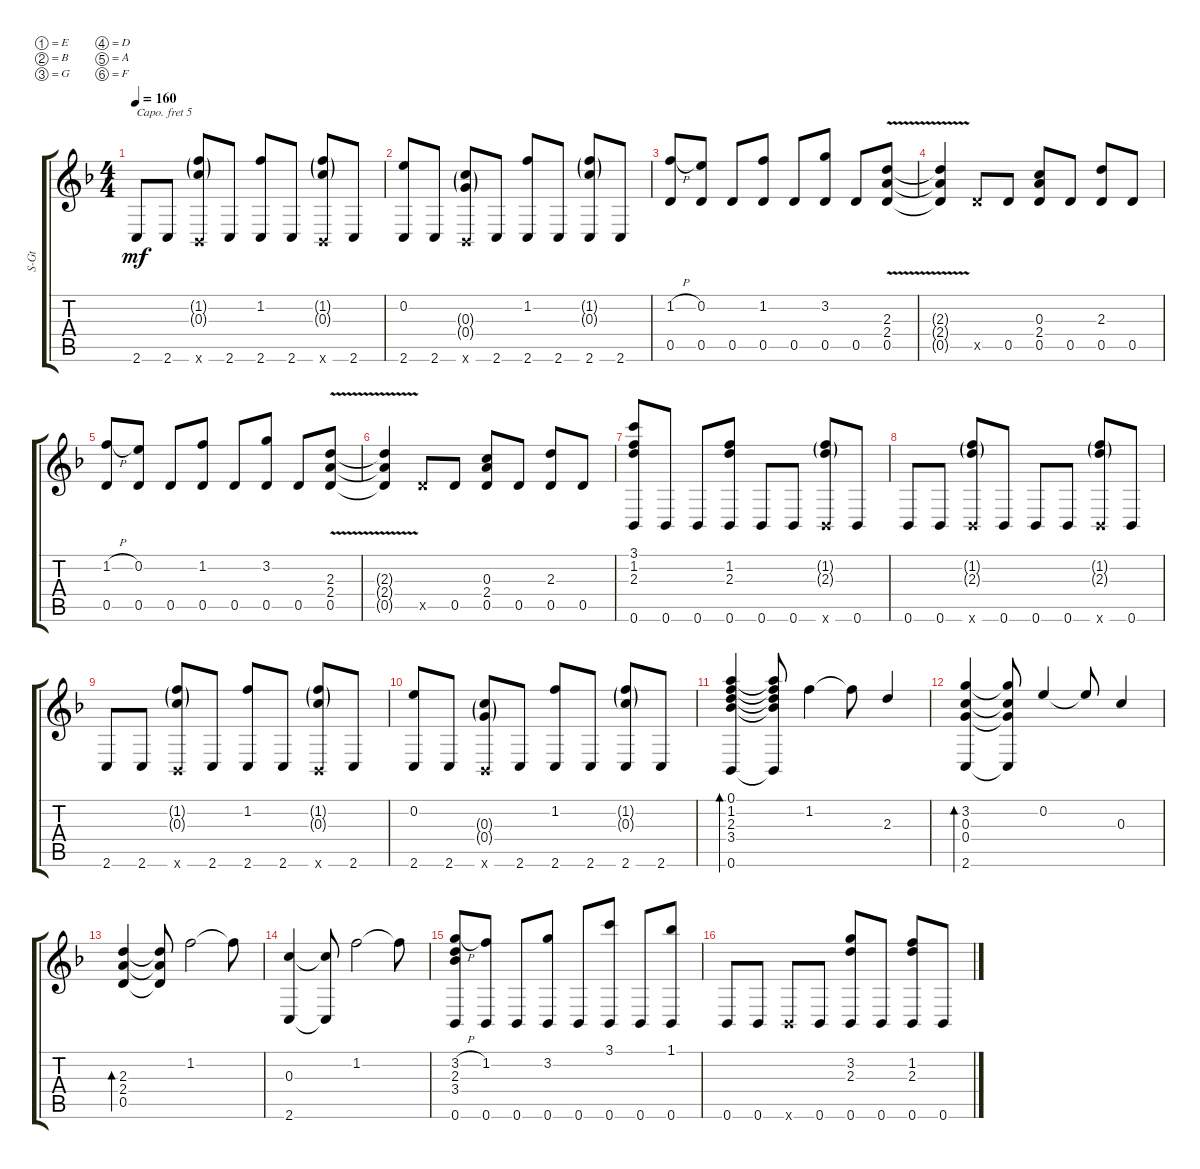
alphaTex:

\bracketExtendMode groupsimilarinstruments
\otherSystemsTrackNameOrientation horizontal
\track ("Steel Guitar" "S-Gt") {instrument acousticguitarsteel}
\staff {score tabs}
\capo 5
\tuning (E4 B3 G3 D3 A2 F1)
\ts (4 4)
\tempo 160
\clef g2
\ks f
2.6{acc forcenatural}.8{dy mf beam Up} 2.6{acc forcenatural}.8{beam Up} (1.2{g acc forcenatural} 0.3{g acc forcenatural} 0.6{x acc forcenatural}).8{beam Up} 2.6{acc forcenatural}.8{beam Up} (1.2{acc forcenatural} 2.6{acc forcenatural}).8{beam Up} 2.6{acc forcenatural}.8{beam Up} (1.2{g acc forcenatural} 0.3{g acc forcenatural} 0.6{x acc forcenatural}).8{beam Up} 2.6{acc forcenatural}.8{beam Up} |
(0.2{acc forcenatural} 2.6{acc forcenatural}).8{beam Up} 2.6{acc forcenatural}.8{beam Up} (0.3{g acc forcenatural} 0.4{g acc forcenatural} 0.6{x acc forcenatural}).8{beam Up} 2.6{acc forcenatural}.8{beam Up} (1.2{acc forcenatural} 2.6{acc forcenatural}).8{beam Up} 2.6{acc forcenatural}.8{beam Up} (1.2{g acc forcenatural} 0.3{g acc forcenatural} 2.6{acc forcenatural}).8{beam Up} 2.6{acc forcenatural}.8{beam Up} |
(1.2{h acc forcenatural} 0.5{acc forcenatural}).8{beam Up} (0.2{acc forcenatural} 0.5{acc forcenatural}).8{beam Up} 0.5{acc forcenatural}.8{beam Up} (1.2{acc forcenatural} 0.5{acc forcenatural}).8{beam Up} 0.5{acc forcenatural}.8{beam Up} (3.2{acc forcenatural} 0.5{acc forcenatural}).8{beam Up} 0.5{acc forcenatural}.8{beam Up} (2.3{v acc forcenatural} 2.4{acc forcenatural} 0.5{acc forcenatural}).8{beam Up} |
(2.3{v t acc forcenatural} 2.4{t acc forcenatural} 0.5{t acc forcenatural}).4{beam Up} 0.5{x acc forcenatural}.8{beam Up} 0.5{acc forcenatural}.8{beam Up} (0.3{acc forcenatural} 2.4{acc forcenatural} 0.5{acc forcenatural}).8{beam Up} 0.5{acc forcenatural}.8{beam Up} (2.3{acc forcenatural} 0.5{acc forcenatural}).8{beam Up} 0.5{acc forcenatural}.8{beam Up} |
(1.2{h acc forcenatural} 0.5{acc forcenatural}).8{beam Up} (0.2{acc forcenatural} 0.5{acc forcenatural}).8{beam Up} 0.5{acc forcenatural}.8{beam Up} (1.2{acc forcenatural} 0.5{acc forcenatural}).8{beam Up} 0.5{acc forcenatural}.8{beam Up} (3.2{acc forcenatural} 0.5{acc forcenatural}).8{beam Up} 0.5{acc forcenatural}.8{beam Up} (2.3{v acc forcenatural} 2.4{acc forcenatural} 0.5{acc forcenatural}).8{beam Up} |
(2.3{v t acc forcenatural} 2.4{t acc forcenatural} 0.5{t acc forcenatural}).4{beam Up} 0.5{x acc forcenatural}.8{beam Up} 0.5{acc forcenatural}.8{beam Up} (0.3{acc forcenatural} 2.4{acc forcenatural} 0.5{acc forcenatural}).8{beam Up} 0.5{acc forcenatural}.8{beam Up} (2.3{acc forcenatural} 0.5{acc forcenatural}).8{beam Up} 0.5{acc forcenatural}.8{beam Up} |
(3.1{acc forcenatural} 1.2{acc forcenatural} 2.3{acc forcenatural} 0.6{acc forcenatural}).8{beam Up} 0.6{acc forcenatural}.8{beam Up} 0.6{acc forcenatural}.8{beam Up} (1.2{acc forcenatural} 2.3{acc forcenatural} 0.6{acc forcenatural}).8{beam Up} 0.6{acc forcenatural}.8{beam Up} 0.6{acc forcenatural}.8{beam Up} (1.2{g acc forcenatural} 2.3{g acc forcenatural} 0.6{x acc forcenatural}).8{beam Up} 0.6{acc forcenatural}.8{beam Up} |
0.6{acc forcenatural}.8{beam Up} 0.6{acc forcenatural}.8{beam Up} (1.2{g acc forcenatural} 2.3{g acc forcenatural} 0.6{x acc forcenatural}).8{beam Up} 0.6{acc forcenatural}.8{beam Up} 0.6{acc forcenatural}.8{beam Up} 0.6{acc forcenatural}.8{beam Up} (1.2{g acc forcenatural} 2.3{g acc forcenatural} 0.6{x acc forcenatural}).8{beam Up} 0.6{acc forcenatural}.8{beam Up} |
2.6{acc forcenatural}.8{beam Up} 2.6{acc forcenatural}.8{beam Up} (1.2{g acc forcenatural} 0.3{g acc forcenatural} 0.6{x acc forcenatural}).8{beam Up} 2.6{acc forcenatural}.8{beam Up} (1.2{acc forcenatural} 2.6{acc forcenatural}).8{beam Up} 2.6{acc forcenatural}.8{beam Up} (1.2{g acc forcenatural} 0.3{g acc forcenatural} 0.6{x acc forcenatural}).8{beam Up} 2.6{acc forcenatural}.8{beam Up} |
(0.2{acc forcenatural} 2.6{acc forcenatural}).8{beam Up} 2.6{acc forcenatural}.8{beam Up} (0.3{g acc forcenatural} 0.4{g acc forcenatural} 0.6{x acc forcenatural}).8{beam Up} 2.6{acc forcenatural}.8{beam Up} (1.2{acc forcenatural} 2.6{acc forcenatural}).8{beam Up} 2.6{acc forcenatural}.8{beam Up} (1.2{g acc forcenatural} 0.3{g acc forcenatural} 2.6{acc forcenatural}).8{beam Up} 2.6{acc forcenatural}.8{beam Up} |
(0.1{acc forcenatural} 1.2{acc forcenatural} 2.3{acc forcenatural} 3.4{acc forcenatural} 0.6{acc forcenatural}).4{bd 60 beam Up} (0.1{t acc forcenatural} 1.2{t acc forcenatural} 2.3{t acc forcenatural} 3.4{t acc forcenatural} 0.6{t acc forcenatural}).8{beam Up} 1.2{acc forcenatural}.4{beam Down} 1.2{t acc forcenatural}.8{beam Down} 2.3{acc forcenatural}.4{beam Up} |
(3.2{acc forcenatural} 0.3{acc forcenatural} 0.4{acc forcenatural} 2.6{acc forcenatural}).4{bd 60 beam Up} (3.2{t acc forcenatural} 0.3{t acc forcenatural} 0.4{t acc forcenatural} 2.6{t acc forcenatural}).8{beam Up} 0.2{acc forcenatural}.4{beam Up} 0.2{t acc forcenatural}.8{beam Up} 0.3{acc forcenatural}.4{beam Up} |
(2.3{acc forcenatural} 2.4{acc forcenatural} 0.5{acc forcenatural}).4{bd 60 beam Up} (2.3{t acc forcenatural} 2.4{t acc forcenatural} 0.5{t acc forcenatural}).8{beam Up} 1.2{acc forcenatural}.2{beam Down} 1.2{t acc forcenatural}.8{beam Down} |
(0.3{acc forcenatural} 2.6{acc forcenatural}).4{beam Up} (0.3{t acc forcenatural} 2.6{t acc forcenatural}).8{beam Up} 1.2{acc forcenatural}.2{beam Down} 1.2{t acc forcenatural}.8{beam Down} |
(3.2{h acc forcenatural} 2.3{acc forcenatural} 3.4{acc forcenatural} 0.6{acc forcenatural}).8{beam Up} (1.2{acc forcenatural} 0.6{acc forcenatural}).8{beam Up} 0.6{acc forcenatural}.8{beam Up} (3.2{acc forcenatural} 0.6{acc forcenatural}).8{beam Up} 0.6{acc forcenatural}.8{beam Up} (3.1{acc forcenatural} 0.6{acc forcenatural}).8{beam Up} 0.6{acc forcenatural}.8{beam Up} (1.1{acc forcenatural} 0.6{acc forcenatural}).8{beam Up} |
0.6{acc forcenatural}.8{beam Up} 0.6{acc forcenatural}.8{beam Up} 0.6{x acc forcenatural}.8{beam Up} 0.6{acc forcenatural}.8{beam Up} (3.2{acc forcenatural} 2.3{acc forcenatural} 0.6{acc forcenatural}).8{beam Up} 0.6{acc forcenatural}.8{beam Up} (1.2{acc forcenatural} 2.3{acc forcenatural} 0.6{acc forcenatural}).8{beam Up} 0.6{acc forcenatural}.8{beam Up}
